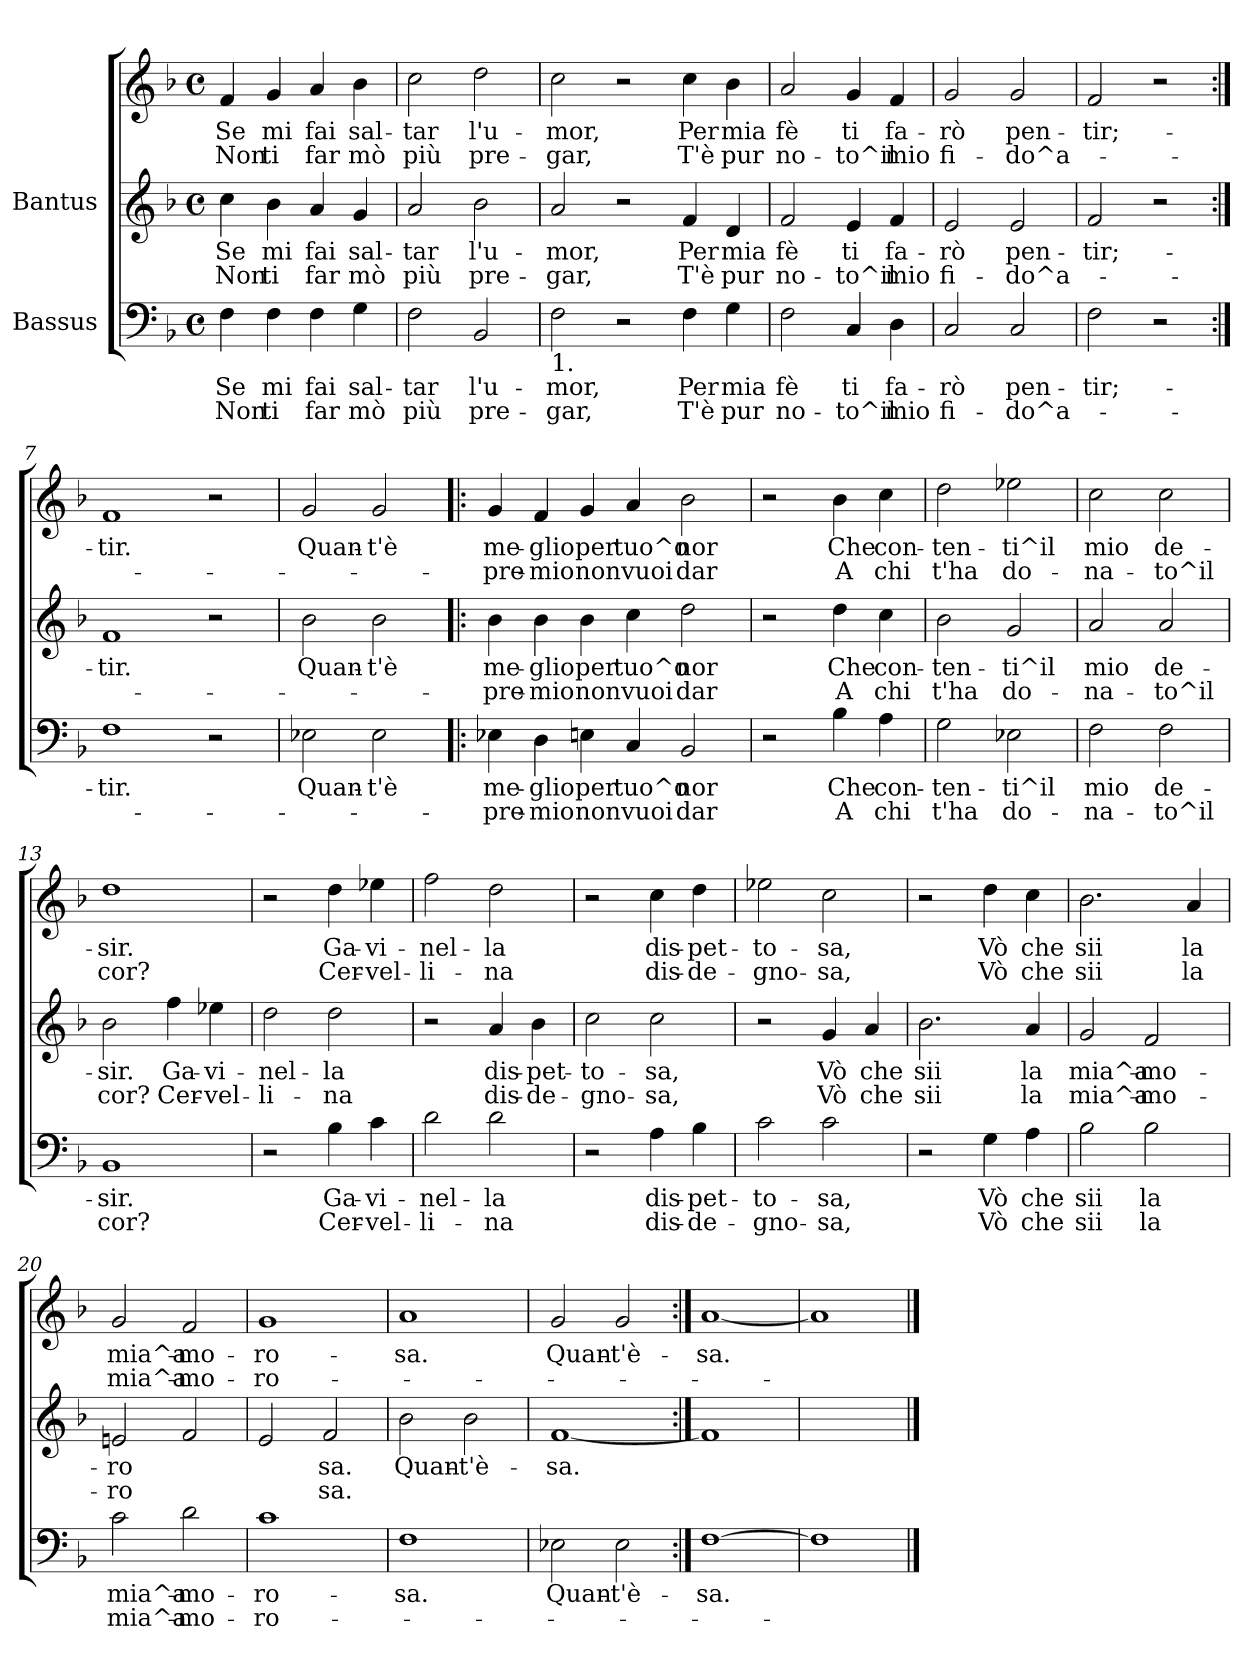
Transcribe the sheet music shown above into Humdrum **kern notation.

**kern	**text	**text	**kern	**text	**text	**kern	**text	**text
*part2	*part2	*part2	*part1	*part1	*part1	*part1	*part1	*part1
*staff3	*staff3	*staff3	*staff2	*staff2	*staff2	*staff1	*staff1	*staff1
*I"Bassus	*	*	*I"Bantus	*	*	*	*	*
!!LO:PB:g=z
*stria5	*	*	*stria5	*	*	*stria5	*	*
*clefF4	*	*	*clefG2	*	*	*clefG2	*	*
*k[b-]	*	*	*k[b-]	*	*	*k[b-]	*	*
*F:	*	*	*F:	*	*	*F:	*	*
*M4/4	*	*	*M4/4	*	*	*M4/4	*	*
*met(c)	*	*	*met(c)	*	*	*met(c)	*	*
*MM312	*	*	*MM312	*	*	*MM312	*	*
=1	=1	=1	=1	=1	=1	=1	=1	=1
!	!LO:LY:b:cj	!LO:LY:b:cj	!	!LO:LY:b:cj	!LO:LY:b:cj	!	!LO:LY:b:cj	!LO:LY:b:cj
4F\	Se	Non	4cc\	Se	Non	4f/	Se	Non
!	!LO:LY:b:cj	!LO:LY:b:cj	!	!LO:LY:b:cj	!LO:LY:b:cj	!	!LO:LY:b:cj	!LO:LY:b:cj
4F\	mi	ti	4b-\	mi	ti	4g/	mi	ti
!	!LO:LY:b:cj	!LO:LY:b:cj	!	!LO:LY:b:cj	!LO:LY:b:cj	!	!LO:LY:b:cj	!LO:LY:b:cj
4F\	fai	far	4a/	fai	far	4a/	fai	far
!	!LO:LY:b:cj	!LO:LY:b:cj	!	!LO:LY:b:cj	!LO:LY:b:cj	!	!LO:LY:b:cj	!LO:LY:b:cj
4G\	sal-	-mò	4g/	sal-	-mò	4b-\	sal-	-mò
=2	=2	=2	=2	=2	=2	=2	=2	=2
!	!LO:LY:b:cj	!LO:LY:b:cj	!	!LO:LY:b:cj	!LO:LY:b:cj	!	!LO:LY:b:cj	!LO:LY:b:cj
2F\	tar	più	2a/	-tar	più	2cc\	tar	più
!	!LO:LY:b:cj	!LO:LY:b:cj	!	!LO:LY:b:cj	!LO:LY:b:cj	!	!LO:LY:b:cj	!LO:LY:b:cj
2BB-/	l'u-	-pre-	2b-\	l'u-	-pre-	2dd\	l'u-	-pre-
=3	=3	=3	=3	=3	=3	=3	=3	=3
!LO:TX:b:t=1.	!	!	!	!	!	!	!	!
!	!LO:LY:b:cj	!LO:LY:b:cj	!	!LO:LY:b:cj	!LO:LY:b:cj	!	!LO:LY:b:cj	!LO:LY:b:cj
2F\	-mor,	gar,	2a/	mor,	gar,	2cc\	-mor,	gar,
2r	.	.	2r	.	.	2r	.	.
!	!LO:LY:b:cj	!LO:LY:b:cj	!	!LO:LY:b:cj	!LO:LY:b:cj	!	!LO:LY:b:cj	!LO:LY:b:cj
4F\	Per	T'è	4f/	Per	T'è	4cc\	Per	T'è
!	!LO:LY:b:cj	!LO:LY:b:cj	!	!LO:LY:b:cj	!LO:LY:b:cj	!	!LO:LY:b:cj	!LO:LY:b:cj
4G\	mia	pur	4d/	mia	pur	4b-\	mia	pur
=4	=4	=4	=4	=4	=4	=4	=4	=4
!	!LO:LY:b:cj	!LO:LY:b:cj	!	!LO:LY:b:cj	!LO:LY:b:cj	!	!LO:LY:b:cj	!LO:LY:b:cj
2F\	fè	no-	2f/	fè	no-	2a/	fè	no-
!	!LO:LY:b:cj	!LO:LY:b:cj	!	!LO:LY:b:cj	!LO:LY:b:cj	!	!LO:LY:b:cj	!LO:LY:b:cj
4C/	-ti	to^il	4e/	-ti	to^il	4g/	-ti	to^il
!	!LO:LY:b:cj	!LO:LY:b:cj	!	!LO:LY:b:cj	!LO:LY:b:cj	!	!LO:LY:b:cj	!LO:LY:b:cj
4D\	fa-	-mio	4f/	fa-	-mio	4f/	fa-	-mio
=5	=5	=5	=5	=5	=5	=5	=5	=5
!	!LO:LY:b:cj	!LO:LY:b:cj	!	!LO:LY:b:cj	!LO:LY:b:cj	!	!LO:LY:b:cj	!LO:LY:b:cj
2C/	rò	fi-	2e/	-rò	fi-	2g/	rò	fi-
!	!LO:LY:b:cj	!LO:LY:b:cj	!	!LO:LY:b:cj	!LO:LY:b:cj	!	!LO:LY:b:cj	!LO:LY:b:cj
2C/	-pen-	-do^a-	2e/	-pen-	-do^a-	2g/	-pen-	-do^a-
!!LO:LB:g=z
=6	=6	=6	=6	=6	=6	=6	=6	=6
!	!LO:LY:b:cj	!	!	!LO:LY:b:cj	!	!	!LO:LY:b:cj	!
2F\	-tir;-	.	2f/	-tir;-	.	2f/	-tir;-	.
2r	.	.	2r	.	.	2r	.	.
=7:|!	=7:|!	=7:|!	=7:|!	=7:|!	=7:|!	=7:|!	=7:|!	=7:|!
!	!LO:LY:b:cj	!	!	!LO:LY:b:cj	!	!	!LO:LY:b:cj	!
1F	-tir.	.	1f	tir.	.	1f	-tir.	.
2r	.	.	2r	.	.	2r	.	.
=8	=8	=8	=8	=8	=8	=8	=8	=8
!	!LO:LY:b:cj	!	!	!LO:LY:b:cj	!	!	!LO:LY:b:cj	!
2E-X\	Quan-	.	2b-\	Quan-	.	2g/	Quan-	.
!	!LO:LY:b:cj	!	!	!LO:LY:b:cj	!	!	!LO:LY:b:cj	!
2E-\	-t'è	.	2b-\	-t'è	.	2g/	-t'è	.
=9!|:	=9!|:	=9!|:	=9!|:	=9!|:	=9!|:	=9!|:	=9!|:	=9!|:
!	!LO:LY:b:cj	!LO:LY:b:cj	!	!LO:LY:b:cj	!LO:LY:b:cj	!	!LO:LY:b:cj	!LO:LY:b:cj
4E-X\	me-	-pre-	4b-\	me-	-pre-	4g/	me-	-pre-
!	!LO:LY:b:cj	!LO:LY:b:cj	!	!LO:LY:b:cj	!LO:LY:b:cj	!	!LO:LY:b:cj	!LO:LY:b:cj
4D\	-glio	mio	4b-\	-glio	mio	4f/	-glio	mio
!	!LO:LY:b:cj	!LO:LY:b:cj	!	!LO:LY:b:cj	!LO:LY:b:cj	!	!LO:LY:b:cj	!LO:LY:b:cj
4E\	per	non	4b-\	per	non	4g/	per	non
!	!LO:LY:b:cj	!LO:LY:b:cj	!	!LO:LY:b:cj	!LO:LY:b:cj	!	!LO:LY:b:cj	!LO:LY:b:cj
4C/	tuo^o	vuoi	4cc\	tuo^o	vuoi	4a/	tuo^o	vuoi
!	!LO:LY:b:cj	!LO:LY:b:cj	!	!LO:LY:b:cj	!LO:LY:b:cj	!	!LO:LY:b:cj	!LO:LY:b:cj
2BB-/	nor	dar	2dd\	nor	dar	2b-\	nor	dar
=10	=10	=10	=10	=10	=10	=10	=10	=10
2r	.	.	2r	.	.	2r	.	.
!	!LO:LY:b:cj	!LO:LY:b:cj	!	!LO:LY:b:cj	!LO:LY:b:cj	!	!LO:LY:b:cj	!LO:LY:b:cj
4B-\	Che	A	4dd\	Che	A	4b-\	Che	A
!	!LO:LY:b:cj	!LO:LY:b:cj	!	!LO:LY:b:cj	!LO:LY:b:cj	!	!LO:LY:b:cj	!LO:LY:b:cj
4A\	con-	-chi	4cc\	con-	-chi	4cc\	con-	-chi
=11	=11	=11	=11	=11	=11	=11	=11	=11
!	!LO:LY:b:cj	!LO:LY:b:cj	!	!LO:LY:b:cj	!LO:LY:b:cj	!	!LO:LY:b:cj	!LO:LY:b:cj
2G\	ten-	-t'ha	2b-\	-ten-	-t'ha	2dd\	ten-	-t'ha
!	!LO:LY:b:cj	!LO:LY:b:cj	!	!LO:LY:b:cj	!LO:LY:b:cj	!	!LO:LY:b:cj	!LO:LY:b:cj
2E-X\	ti^il	do-	2g/	ti^il	do-	2ee-X\	ti^il	do-
!!LO:LB:g=z
=12	=12	=12	=12	=12	=12	=12	=12	=12
!	!LO:LY:b:cj	!LO:LY:b:cj	!	!LO:LY:b:cj	!LO:LY:b:cj	!	!LO:LY:b:cj	!LO:LY:b:cj
2F\	-mio	na-	2a/	mio	na-	2cc\	-mio	na-
!	!LO:LY:b:cj	!LO:LY:b:cj	!	!LO:LY:b:cj	!LO:LY:b:cj	!	!LO:LY:b:cj	!LO:LY:b:cj
2F\	-de-	-to^il	2a/	-de-	-to^il	2cc\	-de-	-to^il
=13	=13	=13	=13	=13	=13	=13	=13	=13
!	!LO:LY:b:cj	!LO:LY:b:cj	!	!LO:LY:b:cj	!LO:LY:b:cj	!	!LO:LY:b:cj	!LO:LY:b:cj
1BB-	sir.	cor?	2b-\	sir.	cor?	1dd	sir.	cor?
!	!	!	!	!LO:LY:b:cj	!LO:LY:b:cj	!	!	!
.	.	.	4ff\	Ga-	-Cer-	.	.	.
!	!	!	!	!LO:LY:b:cj	!LO:LY:b:cj	!	!	!
.	.	.	4ee-X\	-vi-	-vel-	.	.	.
=14	=14	=14	=14	=14	=14	=14	=14	=14
!	!	!	!	!LO:LY:b:cj	!LO:LY:b:cj	!	!	!
2r	.	.	2dd\	-nel-	-li-	2r	.	.
!	!LO:LY:b:cj	!LO:LY:b:cj	!	!LO:LY:b:cj	!LO:LY:b:cj	!	!LO:LY:b:cj	!LO:LY:b:cj
4B-\	Ga-	-Cer-	2dd\	-la	na	4dd\	-Ga-	-Cer-
!	!LO:LY:b:cj	!LO:LY:b:cj	!	!	!	!	!LO:LY:b:cj	!LO:LY:b:cj
4c\	-vi-	-vel-	.	.	.	4ee-X\	-vi-	-vel-
=15	=15	=15	=15	=15	=15	=15	=15	=15
!	!LO:LY:b:cj	!LO:LY:b:cj	!	!	!	!	!LO:LY:b:cj	!LO:LY:b:cj
2d\	-nel-	-li-	2r	.	.	2ff\	nel-	-li-
!	!LO:LY:b:cj	!LO:LY:b:cj	!	!LO:LY:b:cj	!LO:LY:b:cj	!	!LO:LY:b:cj	!LO:LY:b:cj
2d\	-la	na	4a/	dis-	-dis-	2dd\	-la	na
!	!	!	!	!LO:LY:b:cj	!LO:LY:b:cj	!	!	!
.	.	.	4b-\	-pet-	-de-	.	.	.
=16	=16	=16	=16	=16	=16	=16	=16	=16
!	!	!	!	!LO:LY:b:cj	!LO:LY:b:cj	!	!	!
2r	.	.	2cc\	-to-	-gno-	2r	.	.
!	!LO:LY:b:cj	!LO:LY:b:cj	!	!LO:LY:b:cj	!LO:LY:b:cj	!	!LO:LY:b:cj	!LO:LY:b:cj
4A\	dis-	-dis-	2cc\	-sa,	sa,	4cc\	-dis-	-dis-
!	!LO:LY:b:cj	!LO:LY:b:cj	!	!	!	!	!LO:LY:b:cj	!LO:LY:b:cj
4B-\	-pet-	-de-	.	.	.	4dd\	-pet-	-de-
=17	=17	=17	=17	=17	=17	=17	=17	=17
!	!LO:LY:b:cj	!LO:LY:b:cj	!	!	!	!	!LO:LY:b:cj	!LO:LY:b:cj
2c\	-to-	-gno-	2r	.	.	2ee-X\	to-	-gno-
!	!LO:LY:b:cj	!LO:LY:b:cj	!	!LO:LY:b:cj	!LO:LY:b:cj	!	!LO:LY:b:cj	!LO:LY:b:cj
2c\	-sa,	sa,	4g/	Vò	Vò	2cc\	-sa,	sa,
!	!	!	!	!LO:LY:b:cj	!LO:LY:b:cj	!	!	!
.	.	.	4a/	che	che	.	.	.
!!LO:LB:g=z
=18	=18	=18	=18	=18	=18	=18	=18	=18
!	!	!	!	!LO:LY:b:cj	!LO:LY:b:cj	!	!	!
2r	.	.	2.b-\	sii	sii	2r	.	.
!	!LO:LY:b:cj	!LO:LY:b:cj	!	!	!	!	!LO:LY:b:cj	!LO:LY:b:cj
4G\	Vò	Vò	.	.	.	4dd\	Vò	Vò
!	!LO:LY:b:cj	!LO:LY:b:cj	!	!LO:LY:b:cj	!LO:LY:b:cj	!	!LO:LY:b:cj	!LO:LY:b:cj
4A\	che	che	4a/	la	la	4cc\	che	che
=19	=19	=19	=19	=19	=19	=19	=19	=19
!	!LO:LY:b:cj	!LO:LY:b:cj	!	!LO:LY:b:cj	!LO:LY:b:cj	!	!LO:LY:b:cj	!LO:LY:b:cj
2B-\	sii	sii	2g/	mia^a-	-mia^a-	2.b-\	sii	sii
!	!LO:LY:b:cj	!LO:LY:b:cj	!	!LO:LY:b:cj	!LO:LY:b:cj	!	!	!
2B-\	la	la	2f/	-mo-	-mo-	.	.	.
!	!	!	!	!	!	!	!LO:LY:b:cj	!LO:LY:b:cj
.	.	.	.	.	.	4a/	la	la
=20	=20	=20	=20	=20	=20	=20	=20	=20
!	!LO:LY:b:cj	!LO:LY:b:cj	!	!LO:LY:b:cj	!LO:LY:b:cj	!	!LO:LY:b:cj	!LO:LY:b:cj
2c\	mia^a-	-mia^a-	2en/	-ro-	-ro-	2g/	-mia^a-	-mia^a-
!	!LO:LY:b:cj	!LO:LY:b:cj	!	!LO:LY:b:cj	!LO:LY:b:cj	!	!LO:LY:b:cj	!LO:LY:b:cj
2d\	-mo-	-mo-	2f/	--	--	2f/	-mo-	-mo-
=21	=21	=21	=21	=21	=21	=21	=21	=21
!	!LO:LY:b:cj	!LO:LY:b:cj	!	!LO:LY:b:cj	!LO:LY:b:cj	!	!LO:LY:b:cj	!LO:LY:b:cj
1c	-ro-	-ro-	2e/	-	.	1g	-ro-	-ro-
!	!	!	!	!LO:LY:b:cj	!LO:LY:b:cj	!	!	!
.	.	.	2f/	sa.	sa.	.	.	.
=22	=22	=22	=22	=22	=22	=22	=22	=22
!	!LO:LY:b:cj	!	!	!LO:LY:b:cj	!	!	!LO:LY:b:cj	!
1F	-sa.	.	2b-\	Quan-	.	1a	sa.	.
!	!	!	!	!LO:LY:b:cj	!	!	!	!
.	.	.	2b-\	-t'è-	.	.	.	.
=23	=23	=23	=23	=23	=23	=23	=23	=23
!	!LO:LY:b:cj	!	!	!LO:LY:b:cj	!	!	!LO:LY:b:cj	!
2E-X\	Quan-	.	[<1f	-sa.	.	2g/	-Quan-	.
!	!LO:LY:b:cj	!	!	!	!	!	!LO:LY:b:cj	!
2E-\	-t'è-	.	.	.	.	2g/	-t'è-	.
=24:|!	=24:|!	=24:|!	=24:|!	=24:|!	=24:|!	=24:|!	=24:|!	=24:|!
!	!LO:LY:b:cj	!	!	!	!	!	!LO:LY:b:cj	!
[>1F	-sa.	.	1f]	.	.	[<1a	sa.	.
!!LO:PB:g=z
=25	=25	=25	=25	=25	=25	=25	=25	=25
1F]	.	.	1ryy	.	.	1a]	.	.
==	==	==	==	==	==	==	==	==
*-	*-	*-	*-	*-	*-	*-	*-	*-
